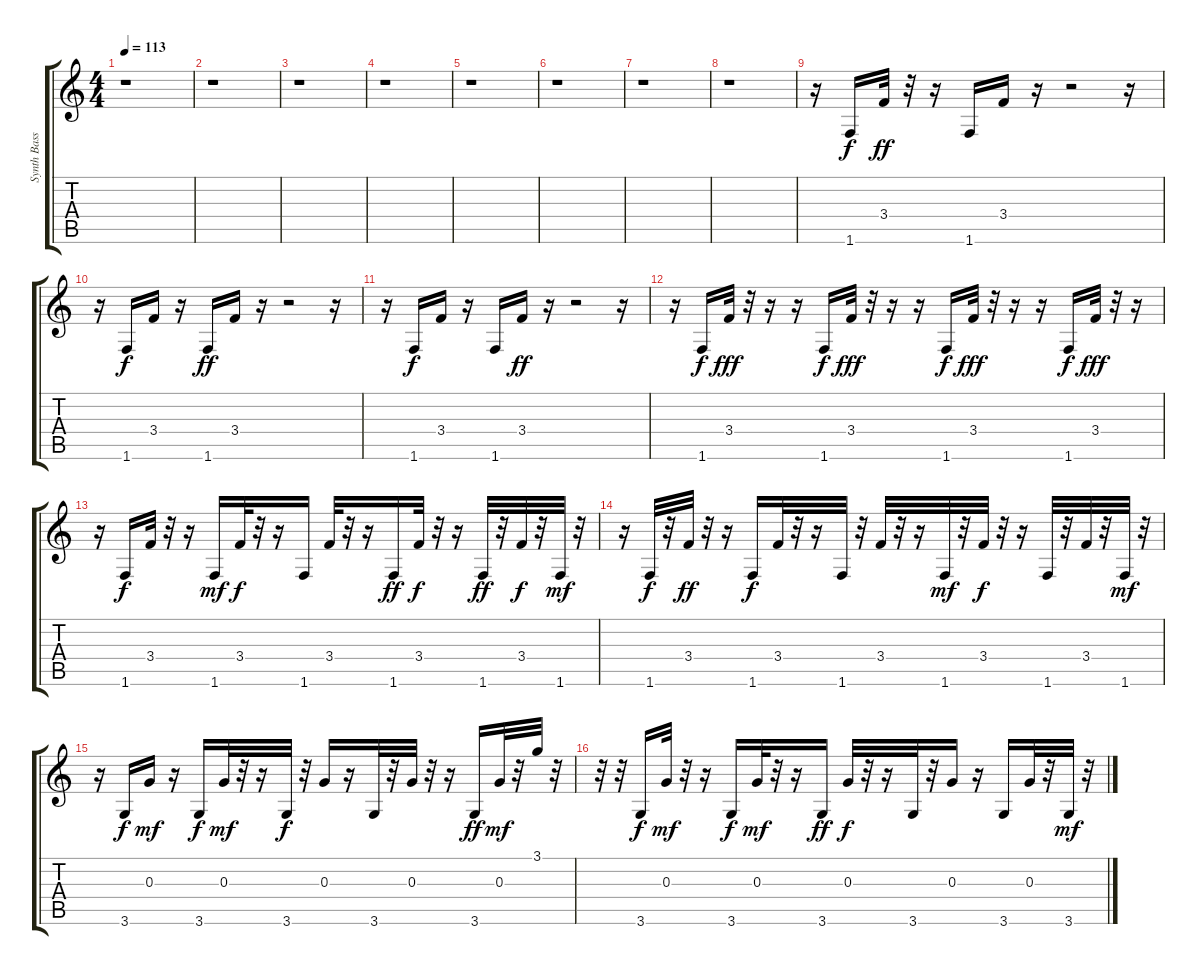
\track ("Synth Bass" "Synth Bass") {instrument synthbass1}
\staff {score tabs}
\tuning (E4 B3 G3 D3 A2 E2) {hide}
\ts (4 4)
\tempo 113
\clef g2
\ks c
r.1{dy ff} |
r.1 |
r.1 |
r.1 |
r.1 |
r.1 |
r.1 |
r.1 |
r.16 1.6.16{dy f} 3.4.32{dy ff} r.32 r.16 1.6.16 3.4.16 r.16 r.2 r.16 |
r.16 1.6.16{dy f} 3.4.16 r.16 1.6.16{dy ff} 3.4.16 r.16 r.2 r.16 |
r.16 1.6.16{dy f} 3.4.16 r.16 1.6.16 3.4.16{dy ff} r.16 r.2 r.16 |
r.16 1.6.16{dy f} 3.4.32{dy fff} r.32 r.16 r.16 1.6.16{dy f} 3.4.32{dy fff} r.32 r.16 r.16 1.6.16{dy f} 3.4.32{dy fff} r.32 r.16 r.16 1.6.16{dy f} 3.4.32{dy fff} r.32 r.16 |
r.16 1.6.16{dy f} 3.4.32 r.32 r.16 1.6.16{dy mf} 3.4.32{dy f} r.32 r.16 1.6.16 3.4.32 r.32 r.16 1.6.16{dy ff} 3.4.32{dy f} r.32 r.16 1.6.32{dy ff} r.32 3.4.32{dy f} r.32 1.6.32{dy mf} r.32 |
r.16 1.6.32{dy f} r.32 3.4.32{dy ff} r.32 r.16 1.6.16{dy f} 3.4.32 r.32 r.16 1.6.32 r.32 3.4.32 r.32 r.16 1.6.32{dy mf} r.32 3.4.32{dy f} r.32 r.16 1.6.32 r.32 3.4.32 r.32 1.6.32{dy mf} r.32 |
r.16 3.6.16{dy f} 0.3.16{dy mf} r.16 3.6.16{dy f} 0.3.32{dy mf} r.32 r.16 3.6.32{dy f} r.32 0.3.16 r.16 3.6.32 r.32 0.3.32 r.32 r.16 3.6.16{dy ff} 0.3.32{dy mf} r.32 3.1.32 r.32 |
r.32 r.32 3.6.16{dy f} 0.3.32{dy mf} r.32 r.16 3.6.16{dy f} 0.3.32{dy mf} r.32 r.16 3.6.16{dy ff} 0.3.32{dy f} r.32 r.16 3.6.32 r.32 0.3.16 r.16 3.6.16 0.3.32 r.32 3.6.32{dy mf} r.32
